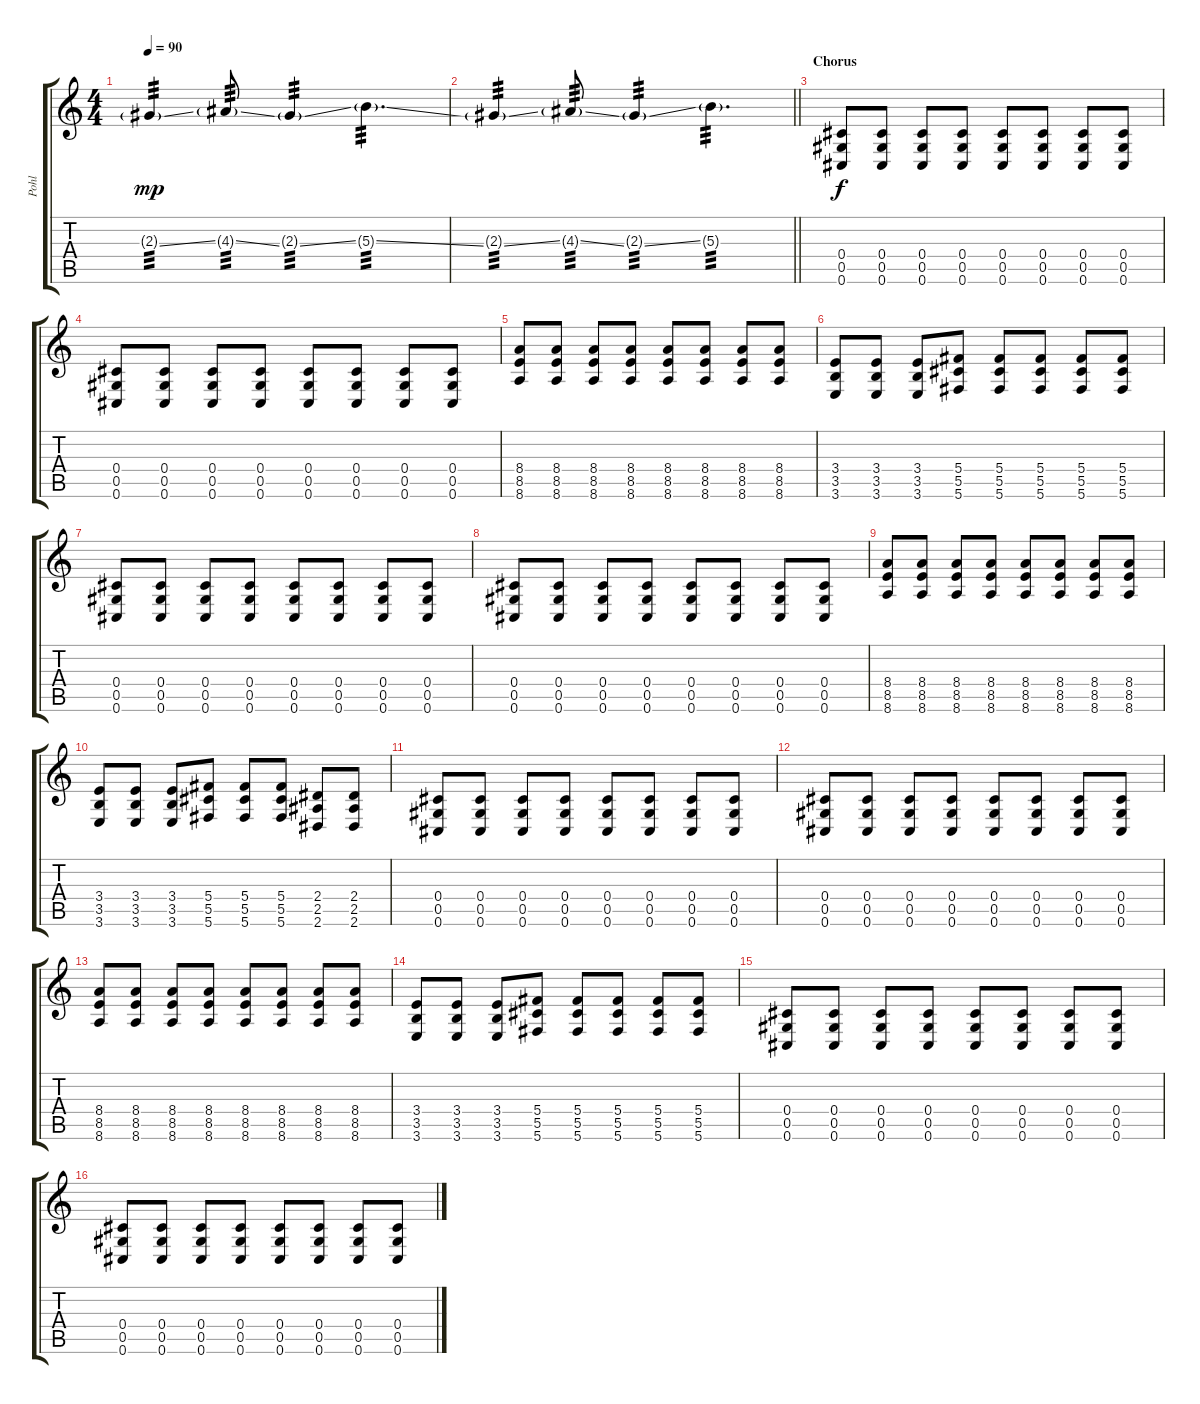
\track ("Pohl" "Pohl") {instrument distortionguitar}
\staff {score tabs}
\tuning (Eb4 Bb3 Gb3 Db3 Ab2 Db2) {hide}
\ts (4 4)
\tempo 90
\clef g2
\ks c
2.3{ss g}.4{tp 3 dy mp} 4.3{ss g}.8{tp 3} 2.3{ss g}.4{tp 3} 5.3{ss g}.4{d tp 3} |
\barLineRight lightlight
2.3{ss g}.4{tp 3} 4.3{ss g}.8{tp 3} 2.3{ss g}.4{tp 3} 5.3{g}.4{d tp 3} |
\section ("" "Chorus")
(0.4 0.5 0.6).8{dy f} (0.4 0.5 0.6).8 (0.4 0.5 0.6).8 (0.4 0.5 0.6).8 (0.4 0.5 0.6).8 (0.4 0.5 0.6).8 (0.4 0.5 0.6).8 (0.4 0.5 0.6).8 |
(0.4 0.5 0.6).8 (0.4 0.5 0.6).8 (0.4 0.5 0.6).8 (0.4 0.5 0.6).8 (0.4 0.5 0.6).8 (0.4 0.5 0.6).8 (0.4 0.5 0.6).8 (0.4 0.5 0.6).8 |
(8.4 8.5 8.6).8 (8.4 8.5 8.6).8 (8.4 8.5 8.6).8 (8.4 8.5 8.6).8 (8.4 8.5 8.6).8 (8.4 8.5 8.6).8 (8.4 8.5 8.6).8 (8.4 8.5 8.6).8 |
(3.4 3.5 3.6).8 (3.4 3.5 3.6).8 (3.4 3.5 3.6).8 (5.4 5.5 5.6).8 (5.4 5.5 5.6).8 (5.4 5.5 5.6).8 (5.4 5.5 5.6).8 (5.4 5.5 5.6).8 |
(0.4 0.5 0.6).8 (0.4 0.5 0.6).8 (0.4 0.5 0.6).8 (0.4 0.5 0.6).8 (0.4 0.5 0.6).8 (0.4 0.5 0.6).8 (0.4 0.5 0.6).8 (0.4 0.5 0.6).8 |
(0.4 0.5 0.6).8 (0.4 0.5 0.6).8 (0.4 0.5 0.6).8 (0.4 0.5 0.6).8 (0.4 0.5 0.6).8 (0.4 0.5 0.6).8 (0.4 0.5 0.6).8 (0.4 0.5 0.6).8 |
(8.4 8.5 8.6).8 (8.4 8.5 8.6).8 (8.4 8.5 8.6).8 (8.4 8.5 8.6).8 (8.4 8.5 8.6).8 (8.4 8.5 8.6).8 (8.4 8.5 8.6).8 (8.4 8.5 8.6).8 |
(3.4 3.5 3.6).8 (3.4 3.5 3.6).8 (3.4 3.5 3.6).8 (5.4 5.5 5.6).8 (5.4 5.5 5.6).8 (5.4 5.5 5.6).8 (2.4 2.5 2.6).8 (2.4 2.5 2.6).8 |
(0.4 0.5 0.6).8 (0.4 0.5 0.6).8 (0.4 0.5 0.6).8 (0.4 0.5 0.6).8 (0.4 0.5 0.6).8 (0.4 0.5 0.6).8 (0.4 0.5 0.6).8 (0.4 0.5 0.6).8 |
(0.4 0.5 0.6).8 (0.4 0.5 0.6).8 (0.4 0.5 0.6).8 (0.4 0.5 0.6).8 (0.4 0.5 0.6).8 (0.4 0.5 0.6).8 (0.4 0.5 0.6).8 (0.4 0.5 0.6).8 |
(8.4 8.5 8.6).8 (8.4 8.5 8.6).8 (8.4 8.5 8.6).8 (8.4 8.5 8.6).8 (8.4 8.5 8.6).8 (8.4 8.5 8.6).8 (8.4 8.5 8.6).8 (8.4 8.5 8.6).8 |
(3.4 3.5 3.6).8 (3.4 3.5 3.6).8 (3.4 3.5 3.6).8 (5.4 5.5 5.6).8 (5.4 5.5 5.6).8 (5.4 5.5 5.6).8 (5.4 5.5 5.6).8 (5.4 5.5 5.6).8 |
(0.4 0.5 0.6).8 (0.4 0.5 0.6).8 (0.4 0.5 0.6).8 (0.4 0.5 0.6).8 (0.4 0.5 0.6).8 (0.4 0.5 0.6).8 (0.4 0.5 0.6).8 (0.4 0.5 0.6).8 |
(0.4 0.5 0.6).8 (0.4 0.5 0.6).8 (0.4 0.5 0.6).8 (0.4 0.5 0.6).8 (0.4 0.5 0.6).8 (0.4 0.5 0.6).8 (0.4 0.5 0.6).8 (0.4 0.5 0.6).8
